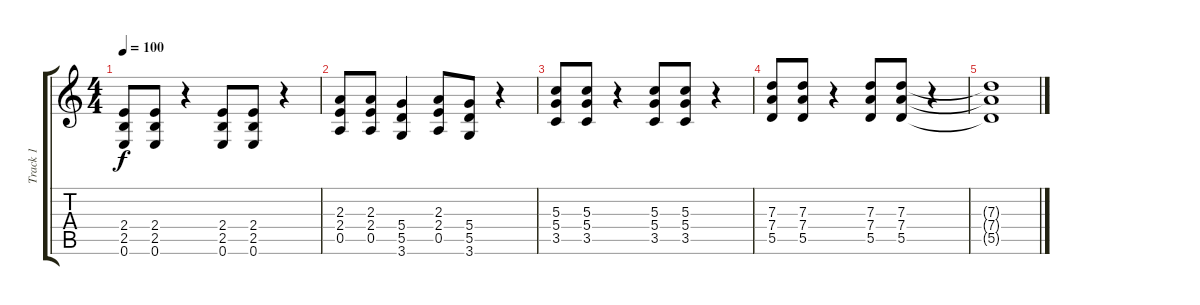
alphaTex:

\track ("Track 1" "Track 1") {instrument distortionguitar}
\staff {score tabs}
\tuning (E4 B3 G3 D3 A2 E2) {hide}
\ts (4 4)
\tempo 100
\clef g2
\ks c
(2.4 2.5 0.6).8{dy f} (2.4 2.5 0.6).8 r.4 (2.4 2.5 0.6).8 (2.4 2.5 0.6).8 r.4 |
(2.3 2.4 0.5).8 (2.3 2.4 0.5).8 (5.4 5.5 3.6).4 (2.3 2.4 0.5).8 (5.4 5.5 3.6).8 r.4 |
(5.3 5.4 3.5).8 (5.3 5.4 3.5).8 r.4 (5.3 5.4 3.5).8 (5.3 5.4 3.5).8 r.4 |
(7.3 7.4 5.5).8 (7.3 7.4 5.5).8 r.4 (7.3 7.4 5.5).8 (7.3 7.4 5.5).8 r.4 |
(7.3{t} 7.4{t} 5.5{t}).1
